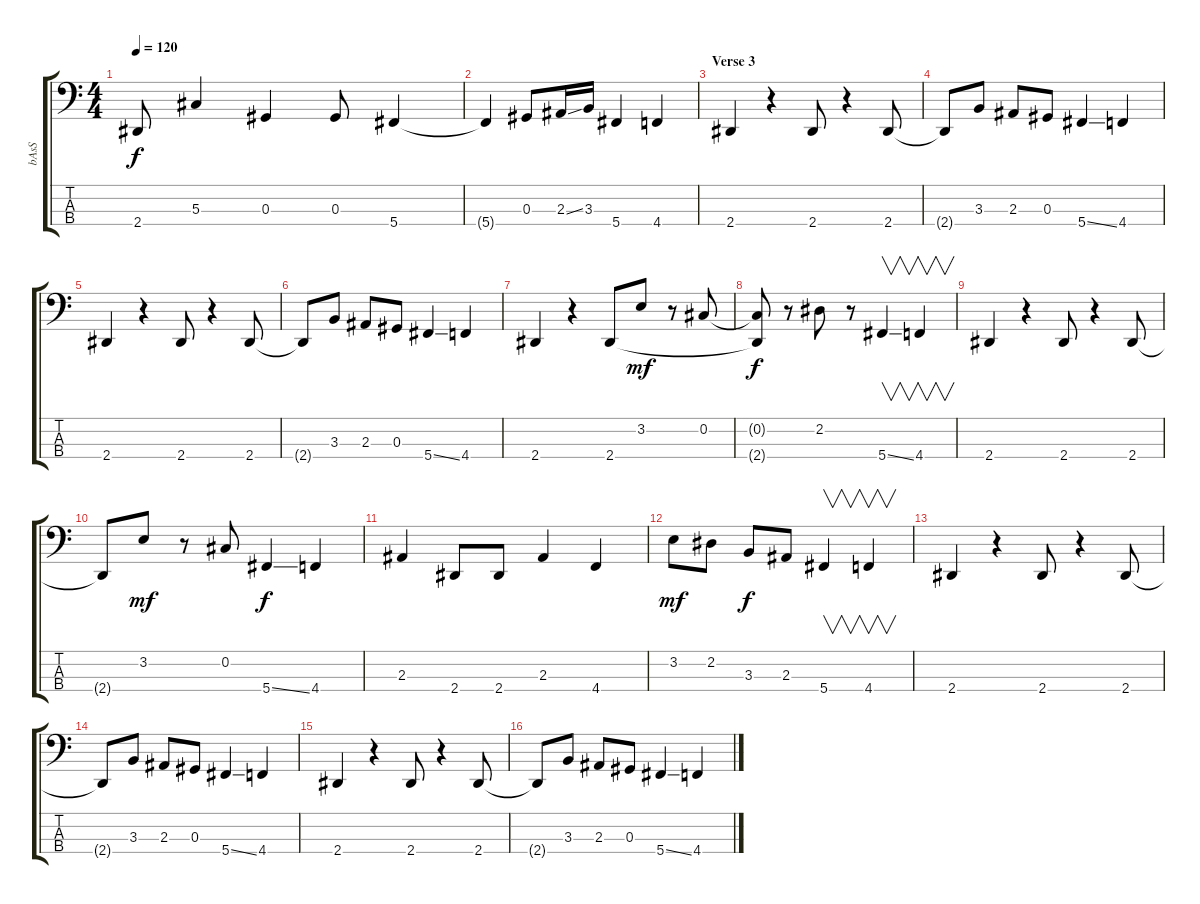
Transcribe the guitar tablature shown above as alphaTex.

\track ("bAsS" "bAsS") {instrument electricbassfinger}
\staff {score tabs}
\tuning (Gb2 Db2 Ab1 Db1) {hide}
\ts (4 4)
\tempo 120
\clef f4
\ks c
2.4.8{dy f} 5.3.4 0.3.4 0.3.8 5.4.4 |
5.4{t}.4 0.3.8 2.3{ss}.16 3.3.16 5.4.4 4.4.4 |
\section ("" "Verse 3")
2.4.4 r.4 2.4.8 r.4 2.4.8 |
2.4{t}.8 3.3.8 2.3.8 0.3.8 5.4{ss}.4 4.4.4 |
2.4.4 r.4 2.4.8 r.4 2.4.8 |
2.4{t}.8 3.3.8 2.3.8 0.3.8 5.4{ss}.4 4.4.4 |
2.4.4 r.4 2.4.8 3.2.8{dy mf} r.8 0.2.8 |
(0.2{t} 2.4{t}).8{dy f} r.8 2.2.8 r.8 5.4{ss}.4{v} 4.4.4{v} |
2.4.4 r.4 2.4.8 r.4 2.4.8 |
2.4{t}.8 3.2.8{dy mf} r.8 0.2.8 5.4{ss}.4{dy f} 4.4.4 |
2.3.4 2.4.8 2.4.8 2.3.4 4.4.4 |
3.2.8{dy mf} 2.2.8 3.3.8{dy f} 2.3.8 5.4.4{v} 4.4.4{v} |
2.4.4 r.4 2.4.8 r.4 2.4.8 |
2.4{t}.8 3.3.8 2.3.8 0.3.8 5.4{ss}.4 4.4.4 |
2.4.4 r.4 2.4.8 r.4 2.4.8 |
2.4{t}.8 3.3.8 2.3.8 0.3.8 5.4{ss}.4 4.4.4
